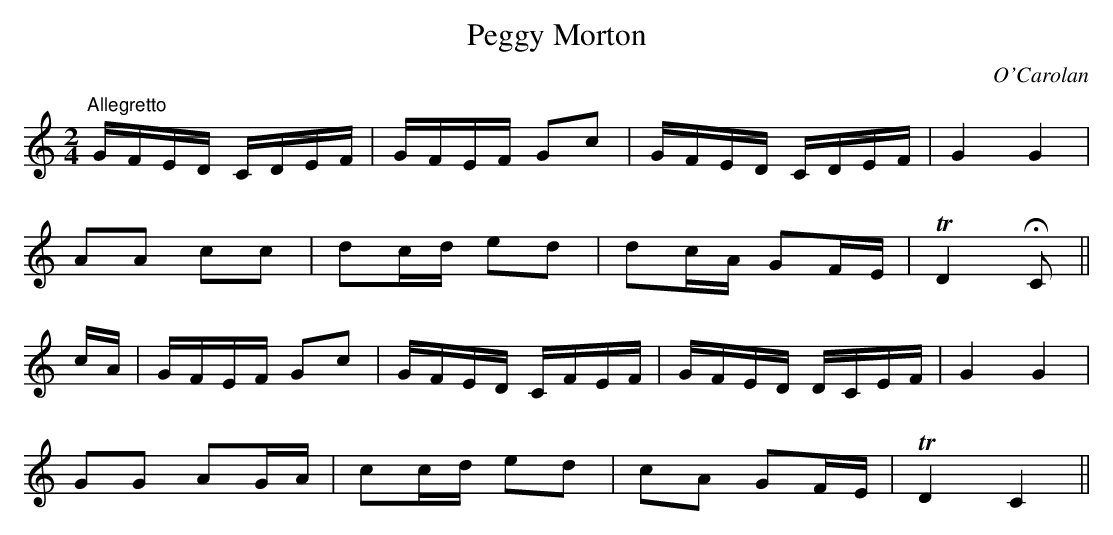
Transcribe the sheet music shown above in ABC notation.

X:1
T:Peggy Morton
C:O'Carolan
M:2/4
L:1/8
K:C
"Allegretto"G/F/E/D/ C/D/E/F/|G/F/E/F/ Gc|G/F/E/D/ C/D/E/F/|G2G2|
AA cc|dc/d/ ed|dc/A/ GF/E/|TD2 !fermata!C||
c/A/|G/F/E/F/ Gc|G/F/E/D/ C/F/E/F/|G/F/E/D/ D/C/E/F/|G2G2|
GG AG/A/|cc/d/ ed|cA GF/E/|TD2C2||
